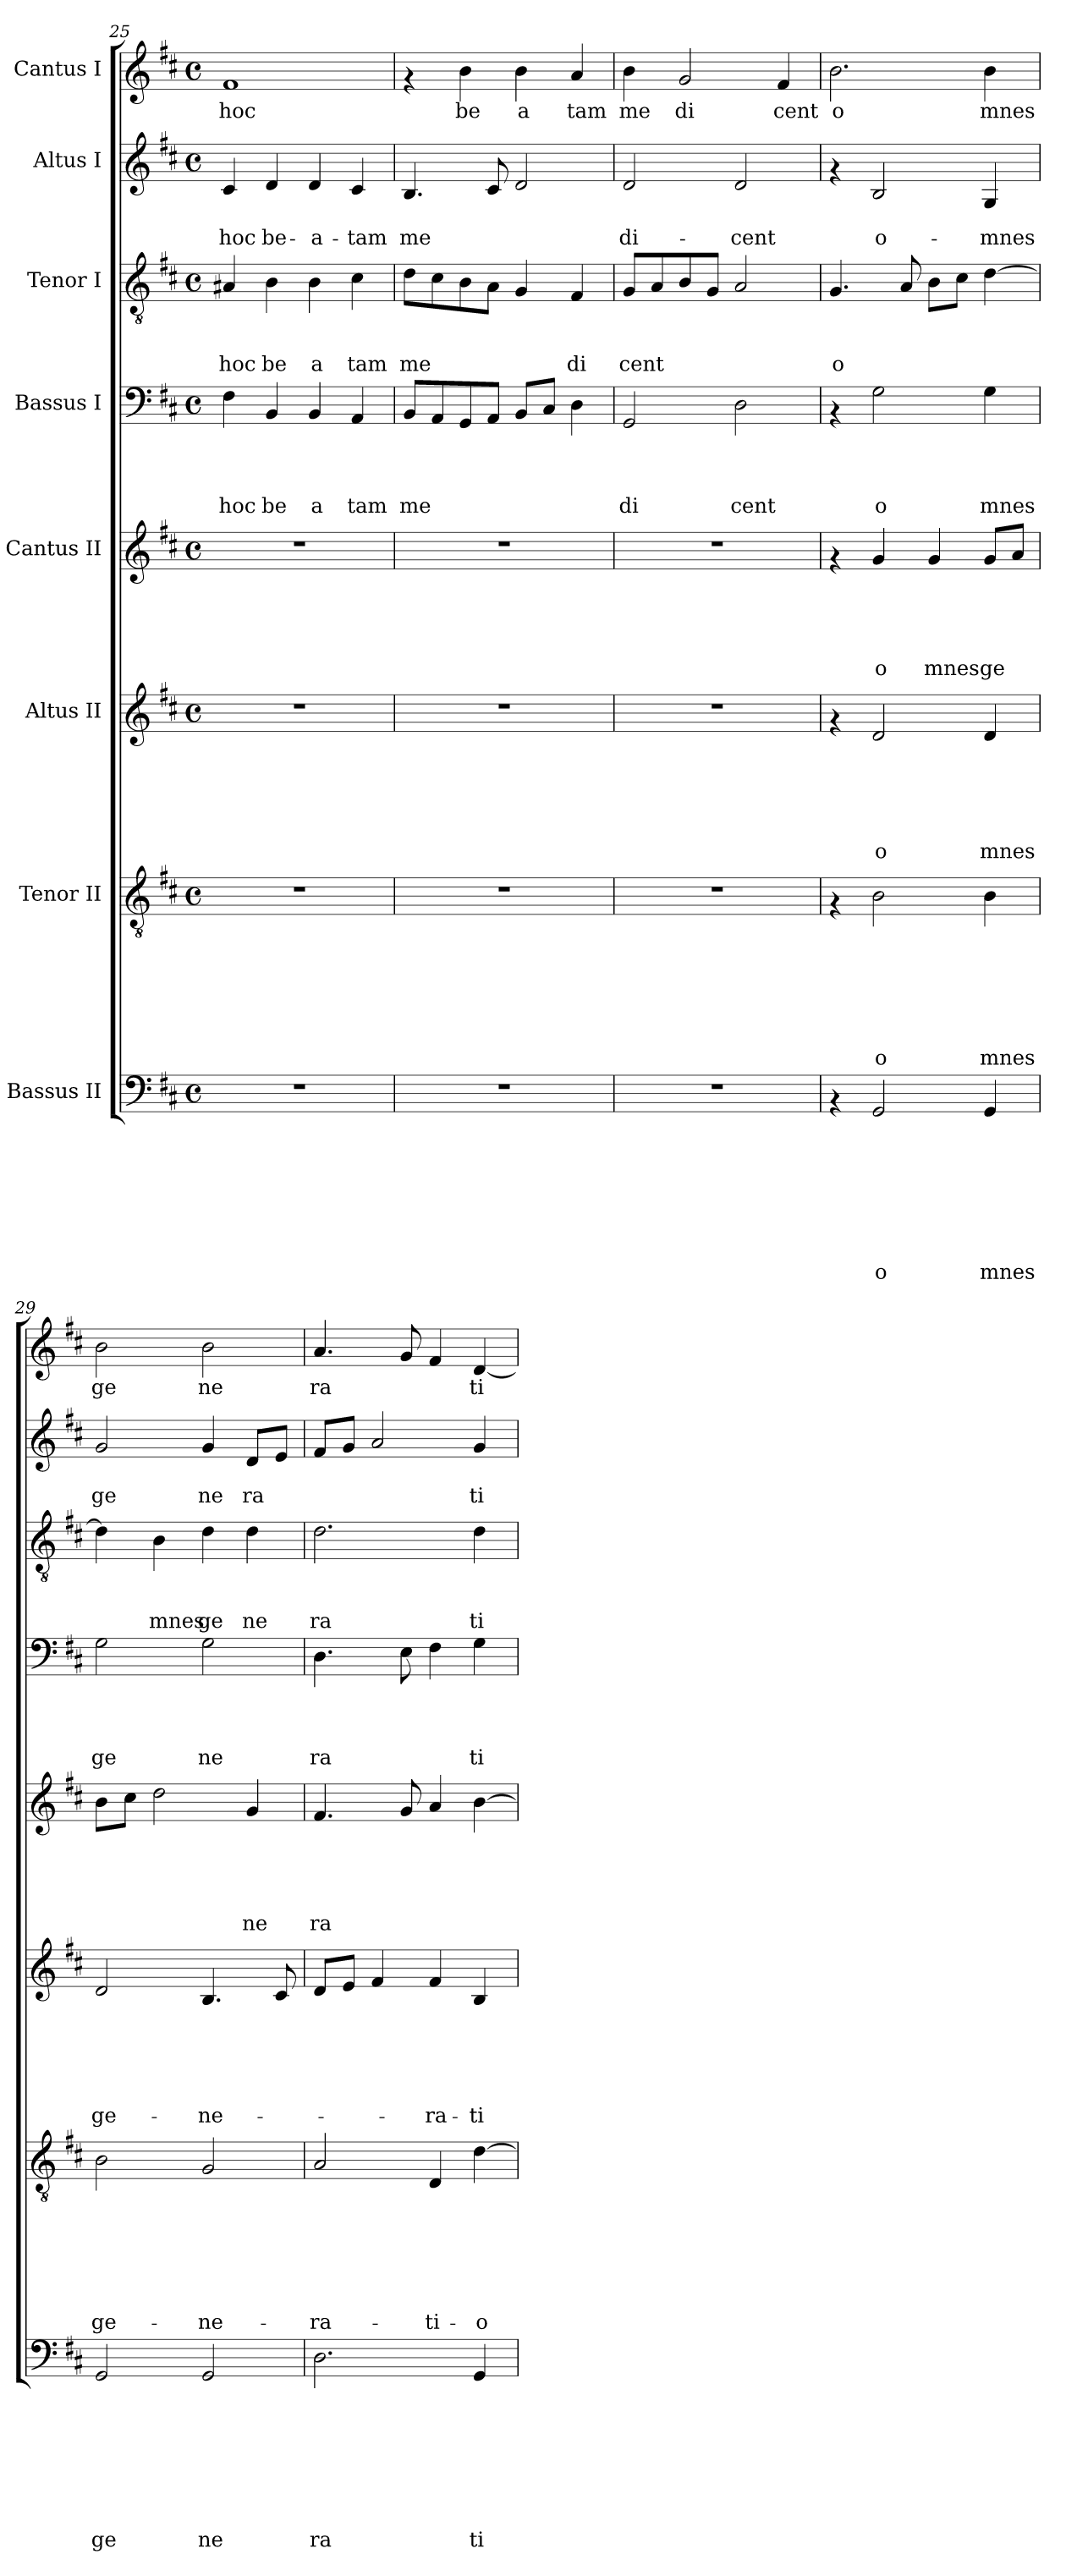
**kern	**text	**text	**text	**text	**text	**text	**text	**text	**kern	**text	**text	**text	**text	**text	**text	**text	**kern	**text	**text	**text	**text	**text	**text	**kern	**text	**text	**text	**text	**text	**kern	**text	**text	**text	**text	**kern	**text	**text	**text	**kern	**text	**text	**kern	**text
*part8	*part8	*part8	*part8	*part8	*part8	*part8	*part8	*part8	*part7	*part7	*part7	*part7	*part7	*part7	*part7	*part7	*part6	*part6	*part6	*part6	*part6	*part6	*part6	*part5	*part5	*part5	*part5	*part5	*part5	*part4	*part4	*part4	*part4	*part4	*part3	*part3	*part3	*part3	*part2	*part2	*part2	*part1	*part1
*staff8	*staff8	*staff8	*staff8	*staff8	*staff8	*staff8	*staff8	*staff8	*staff7	*staff7	*staff7	*staff7	*staff7	*staff7	*staff7	*staff7	*staff6	*staff6	*staff6	*staff6	*staff6	*staff6	*staff6	*staff5	*staff5	*staff5	*staff5	*staff5	*staff5	*staff4	*staff4	*staff4	*staff4	*staff4	*staff3	*staff3	*staff3	*staff3	*staff2	*staff2	*staff2	*staff1	*staff1
*I"Bassus II	*	*	*	*	*	*	*	*	*I"Tenor II	*	*	*	*	*	*	*	*I"Altus II	*	*	*	*	*	*	*I"Cantus II	*	*	*	*	*	*I"Bassus I	*	*	*	*	*I"Tenor I	*	*	*	*I"Altus I	*	*	*I"Cantus I	*
*clefF4	*	*	*	*	*	*	*	*	*clefGv2	*	*	*	*	*	*	*	*clefG2	*	*	*	*	*	*	*clefG2	*	*	*	*	*	*clefF4	*	*	*	*	*clefGv2	*	*	*	*clefG2	*	*	*clefG2	*
*k[f#c#]	*	*	*	*	*	*	*	*	*k[f#c#]	*	*	*	*	*	*	*	*k[f#c#]	*	*	*	*	*	*	*k[f#c#]	*	*	*	*	*	*k[f#c#]	*	*	*	*	*k[f#c#]	*	*	*	*k[f#c#]	*	*	*k[f#c#]	*
*D:	*	*	*	*	*	*	*	*	*D:	*	*	*	*	*	*	*	*D:	*	*	*	*	*	*	*D:	*	*	*	*	*	*D:	*	*	*	*	*D:	*	*	*	*D:	*	*	*D:	*
*M4/4	*	*	*	*	*	*	*	*	*M4/4	*	*	*	*	*	*	*	*M4/4	*	*	*	*	*	*	*M4/4	*	*	*	*	*	*M4/4	*	*	*	*	*M4/4	*	*	*	*M4/4	*	*	*M4/4	*
*met(c)	*	*	*	*	*	*	*	*	*met(c)	*	*	*	*	*	*	*	*met(c)	*	*	*	*	*	*	*met(c)	*	*	*	*	*	*met(c)	*	*	*	*	*met(c)	*	*	*	*met(c)	*	*	*met(c)	*
=25	=25	=25	=25	=25	=25	=25	=25	=25	=25	=25	=25	=25	=25	=25	=25	=25	=25	=25	=25	=25	=25	=25	=25	=25	=25	=25	=25	=25	=25	=25	=25	=25	=25	=25	=25	=25	=25	=25	=25	=25	=25	=25	=25
!	!	!	!	!	!	!	!	!	!	!	!	!	!	!	!	!	!	!	!	!	!	!	!	!	!	!	!	!	!	!	!	!	!	!LO:LY:b	!	!	!	!LO:LY:b	!	!	!LO:LY:b	!	!LO:LY:b
1r	.	.	.	.	.	.	.	.	1r	.	.	.	.	.	.	.	1r	.	.	.	.	.	.	1r	.	.	.	.	.	4F#\	.	.	.	hoc	4A#X/	.	.	hoc	4c#/	.	hoc	1f#	hoc
!	!	!	!	!	!	!	!	!	!	!	!	!	!	!	!	!	!	!	!	!	!	!	!	!	!	!	!	!	!	!	!	!	!	!LO:LY:b	!	!	!	!LO:LY:b	!	!	!LO:LY:b	!	!
.	.	.	.	.	.	.	.	.	.	.	.	.	.	.	.	.	.	.	.	.	.	.	.	.	.	.	.	.	.	4BB/	.	.	.	be	4B\	.	.	be	4d/	.	be-	.	.
!	!	!	!	!	!	!	!	!	!	!	!	!	!	!	!	!	!	!	!	!	!	!	!	!	!	!	!	!	!	!	!	!	!	!LO:LY:b	!	!	!	!LO:LY:b	!	!	!LO:LY:b	!	!
.	.	.	.	.	.	.	.	.	.	.	.	.	.	.	.	.	.	.	.	.	.	.	.	.	.	.	.	.	.	4BB/	.	.	.	a	4B\	.	.	a	4d/	.	-a-	.	.
!	!	!	!	!	!	!	!	!	!	!	!	!	!	!	!	!	!	!	!	!	!	!	!	!	!	!	!	!	!	!	!	!	!	!LO:LY:b	!	!	!	!LO:LY:b	!	!	!LO:LY:b	!	!
.	.	.	.	.	.	.	.	.	.	.	.	.	.	.	.	.	.	.	.	.	.	.	.	.	.	.	.	.	.	4AA/	.	.	.	tam	4c#\	.	.	tam	4c#/	.	-tam	.	.
=26	=26	=26	=26	=26	=26	=26	=26	=26	=26	=26	=26	=26	=26	=26	=26	=26	=26	=26	=26	=26	=26	=26	=26	=26	=26	=26	=26	=26	=26	=26	=26	=26	=26	=26	=26	=26	=26	=26	=26	=26	=26	=26	=26
!	!	!	!	!	!	!	!	!	!	!	!	!	!	!	!	!	!	!	!	!	!	!	!	!	!	!	!	!	!	!	!	!	!	!LO:LY:b	!	!	!	!LO:LY:b	!	!	!LO:LY:b	!	!
1r	.	.	.	.	.	.	.	.	1r	.	.	.	.	.	.	.	1r	.	.	.	.	.	.	1r	.	.	.	.	.	8BB/L	.	.	.	me	8d\L	.	.	me	4.B/	.	me	4rf	.
.	.	.	.	.	.	.	.	.	.	.	.	.	.	.	.	.	.	.	.	.	.	.	.	.	.	.	.	.	.	8AA/	.	.	.	.	8c#\	.	.	.	.	.	.	.	.
!	!	!	!	!	!	!	!	!	!	!	!	!	!	!	!	!	!	!	!	!	!	!	!	!	!	!	!	!	!	!	!	!	!	!	!	!	!	!	!	!	!	!	!LO:LY:b
.	.	.	.	.	.	.	.	.	.	.	.	.	.	.	.	.	.	.	.	.	.	.	.	.	.	.	.	.	.	8GG/	.	.	.	.	8B\	.	.	.	.	.	.	4b\	be
.	.	.	.	.	.	.	.	.	.	.	.	.	.	.	.	.	.	.	.	.	.	.	.	.	.	.	.	.	.	8AA/J	.	.	.	.	8A\J	.	.	.	8c#/	.	.	.	.
!	!	!	!	!	!	!	!	!	!	!	!	!	!	!	!	!	!	!	!	!	!	!	!	!	!	!	!	!	!	!	!	!	!	!	!	!	!	!	!	!	!	!	!LO:LY:b
.	.	.	.	.	.	.	.	.	.	.	.	.	.	.	.	.	.	.	.	.	.	.	.	.	.	.	.	.	.	8BB/L	.	.	.	.	4G/	.	.	.	2d/	.	.	4b\	a
.	.	.	.	.	.	.	.	.	.	.	.	.	.	.	.	.	.	.	.	.	.	.	.	.	.	.	.	.	.	8C#/J	.	.	.	.	.	.	.	.	.	.	.	.	.
!	!	!	!	!	!	!	!	!	!	!	!	!	!	!	!	!	!	!	!	!	!	!	!	!	!	!	!	!	!	!	!	!	!	!	!	!	!	!LO:LY:b	!	!	!	!	!LO:LY:b
.	.	.	.	.	.	.	.	.	.	.	.	.	.	.	.	.	.	.	.	.	.	.	.	.	.	.	.	.	.	4D\	.	.	.	.	4F#/	.	.	di	.	.	.	4a/	tam
=27	=27	=27	=27	=27	=27	=27	=27	=27	=27	=27	=27	=27	=27	=27	=27	=27	=27	=27	=27	=27	=27	=27	=27	=27	=27	=27	=27	=27	=27	=27	=27	=27	=27	=27	=27	=27	=27	=27	=27	=27	=27	=27	=27
!	!	!	!	!	!	!	!	!	!	!	!	!	!	!	!	!	!	!	!	!	!	!	!	!	!	!	!	!	!	!	!	!	!	!LO:LY:b	!	!	!	!LO:LY:b	!	!	!LO:LY:b	!	!LO:LY:b
1r	.	.	.	.	.	.	.	.	1r	.	.	.	.	.	.	.	1r	.	.	.	.	.	.	1r	.	.	.	.	.	2GG/	.	.	.	di	8G/L	.	.	cent	2d/	.	di-	4b\	me
.	.	.	.	.	.	.	.	.	.	.	.	.	.	.	.	.	.	.	.	.	.	.	.	.	.	.	.	.	.	.	.	.	.	.	8A/	.	.	.	.	.	.	.	.
!	!	!	!	!	!	!	!	!	!	!	!	!	!	!	!	!	!	!	!	!	!	!	!	!	!	!	!	!	!	!	!	!	!	!	!	!	!	!	!	!	!	!	!LO:LY:b
.	.	.	.	.	.	.	.	.	.	.	.	.	.	.	.	.	.	.	.	.	.	.	.	.	.	.	.	.	.	.	.	.	.	.	8B/	.	.	.	.	.	.	2g/	di
.	.	.	.	.	.	.	.	.	.	.	.	.	.	.	.	.	.	.	.	.	.	.	.	.	.	.	.	.	.	.	.	.	.	.	8G/J	.	.	.	.	.	.	.	.
!	!	!	!	!	!	!	!	!	!	!	!	!	!	!	!	!	!	!	!	!	!	!	!	!	!	!	!	!	!	!	!	!	!	!LO:LY:b	!	!	!	!	!	!	!LO:LY:b	!	!
.	.	.	.	.	.	.	.	.	.	.	.	.	.	.	.	.	.	.	.	.	.	.	.	.	.	.	.	.	.	2D\	.	.	.	cent	2A/	.	.	.	2d/	.	-cent	.	.
!	!	!	!	!	!	!	!	!	!	!	!	!	!	!	!	!	!	!	!	!	!	!	!	!	!	!	!	!	!	!	!	!	!	!	!	!	!	!	!	!	!	!	!LO:LY:b
.	.	.	.	.	.	.	.	.	.	.	.	.	.	.	.	.	.	.	.	.	.	.	.	.	.	.	.	.	.	.	.	.	.	.	.	.	.	.	.	.	.	4f#/	cent
=28	=28	=28	=28	=28	=28	=28	=28	=28	=28	=28	=28	=28	=28	=28	=28	=28	=28	=28	=28	=28	=28	=28	=28	=28	=28	=28	=28	=28	=28	=28	=28	=28	=28	=28	=28	=28	=28	=28	=28	=28	=28	=28	=28
!	!	!	!	!	!	!	!	!	!	!	!	!	!	!	!	!	!	!	!	!	!	!	!	!	!	!	!	!	!	!	!	!	!	!	!	!	!	!LO:LY:b	!	!	!	!	!LO:LY:b
4rAA	.	.	.	.	.	.	.	.	4rF	.	.	.	.	.	.	.	4rf	.	.	.	.	.	.	4rf	.	.	.	.	.	4rAA	.	.	.	.	4.G/	.	.	o	4rf	.	.	2.b\	o
!	!	!	!	!	!	!	!	!LO:LY:b	!	!	!	!	!	!	!	!LO:LY:b	!	!	!	!	!	!	!LO:LY:b	!	!	!	!	!	!LO:LY:b	!	!	!	!	!LO:LY:b	!	!	!	!	!	!	!LO:LY:b	!	!
2GG/	.	.	.	.	.	.	.	o	2B\	.	.	.	.	.	.	o	2d/	.	.	.	.	.	o	4g/	.	.	.	.	o	2G\	.	.	.	o	.	.	.	.	2B/	.	o-	.	.
.	.	.	.	.	.	.	.	.	.	.	.	.	.	.	.	.	.	.	.	.	.	.	.	.	.	.	.	.	.	.	.	.	.	.	8A/	.	.	.	.	.	.	.	.
!	!	!	!	!	!	!	!	!	!	!	!	!	!	!	!	!	!	!	!	!	!	!	!	!	!	!	!	!	!LO:LY:b	!	!	!	!	!	!	!	!	!	!	!	!	!	!
.	.	.	.	.	.	.	.	.	.	.	.	.	.	.	.	.	.	.	.	.	.	.	.	4g/	.	.	.	.	mnes	.	.	.	.	.	8B\L	.	.	.	.	.	.	.	.
.	.	.	.	.	.	.	.	.	.	.	.	.	.	.	.	.	.	.	.	.	.	.	.	.	.	.	.	.	.	.	.	.	.	.	8c#\J	.	.	.	.	.	.	.	.
!	!	!	!	!	!	!	!	!LO:LY:b	!	!	!	!	!	!	!	!LO:LY:b	!	!	!	!	!	!	!LO:LY:b	!	!	!	!	!	!LO:LY:b	!	!	!	!	!LO:LY:b	!	!	!	!	!	!	!LO:LY:b	!	!LO:LY:b
4GG/	.	.	.	.	.	.	.	mnes	4B\	.	.	.	.	.	.	mnes	4d/	.	.	.	.	.	mnes	8g/L	.	.	.	.	ge	4G\	.	.	.	mnes	[>4d\	.	.	.	4G/	.	-mnes	4b\	mnes
.	.	.	.	.	.	.	.	.	.	.	.	.	.	.	.	.	.	.	.	.	.	.	.	8a/J	.	.	.	.	.	.	.	.	.	.	.	.	.	.	.	.	.	.	.
!!LO:PB:g=z
=29	=29	=29	=29	=29	=29	=29	=29	=29	=29	=29	=29	=29	=29	=29	=29	=29	=29	=29	=29	=29	=29	=29	=29	=29	=29	=29	=29	=29	=29	=29	=29	=29	=29	=29	=29	=29	=29	=29	=29	=29	=29	=29	=29
!	!	!	!	!	!	!	!	!LO:LY:b	!	!	!	!	!	!	!	!LO:LY:b	!	!	!	!	!	!	!LO:LY:b	!	!	!	!	!	!	!	!	!	!	!LO:LY:b	!	!	!	!	!	!	!LO:LY:b	!	!LO:LY:b
2GG/	.	.	.	.	.	.	.	ge	2B\	.	.	.	.	.	.	ge-	2d/	.	.	.	.	.	ge-	8b\L	.	.	.	.	.	2G\	.	.	.	ge	4d\]	.	.	.	2g/	.	ge	2b\	ge
.	.	.	.	.	.	.	.	.	.	.	.	.	.	.	.	.	.	.	.	.	.	.	.	8cc#\J	.	.	.	.	.	.	.	.	.	.	.	.	.	.	.	.	.	.	.
!	!	!	!	!	!	!	!	!	!	!	!	!	!	!	!	!	!	!	!	!	!	!	!	!	!	!	!	!	!	!	!	!	!	!	!	!	!	!LO:LY:b	!	!	!	!	!
.	.	.	.	.	.	.	.	.	.	.	.	.	.	.	.	.	.	.	.	.	.	.	.	2dd\	.	.	.	.	.	.	.	.	.	.	4B\	.	.	mnes	.	.	.	.	.
!	!	!	!	!	!	!	!	!LO:LY:b	!	!	!	!	!	!	!	!LO:LY:b	!	!	!	!	!	!	!LO:LY:b	!	!	!	!	!	!	!	!	!	!	!LO:LY:b	!	!	!	!LO:LY:b	!	!	!LO:LY:b	!	!LO:LY:b
2GG/	.	.	.	.	.	.	.	ne	2G/	.	.	.	.	.	.	-ne-	4.B/	.	.	.	.	.	-ne-	.	.	.	.	.	.	2G\	.	.	.	ne	4d\	.	.	ge	4g/	.	ne	2b\	ne
!	!	!	!	!	!	!	!	!	!	!	!	!	!	!	!	!	!	!	!	!	!	!	!	!	!	!	!	!	!LO:LY:b	!	!	!	!	!	!	!	!	!LO:LY:b	!	!	!LO:LY:b	!	!
.	.	.	.	.	.	.	.	.	.	.	.	.	.	.	.	.	.	.	.	.	.	.	.	4g/	.	.	.	.	ne	.	.	.	.	.	4d\	.	.	ne	8d/L	.	ra	.	.
.	.	.	.	.	.	.	.	.	.	.	.	.	.	.	.	.	8c#/	.	.	.	.	.	.	.	.	.	.	.	.	.	.	.	.	.	.	.	.	.	8e/J	.	.	.	.
=30	=30	=30	=30	=30	=30	=30	=30	=30	=30	=30	=30	=30	=30	=30	=30	=30	=30	=30	=30	=30	=30	=30	=30	=30	=30	=30	=30	=30	=30	=30	=30	=30	=30	=30	=30	=30	=30	=30	=30	=30	=30	=30	=30
!	!	!	!	!	!	!	!	!LO:LY:b	!	!	!	!	!	!	!	!LO:LY:b	!	!	!	!	!	!	!	!	!	!	!	!	!LO:LY:b	!	!	!	!	!LO:LY:b	!	!	!	!LO:LY:b	!	!	!	!	!LO:LY:b
2.D\	.	.	.	.	.	.	.	ra	2A/	.	.	.	.	.	.	-ra-	8d/L	.	.	.	.	.	.	4.f#/	.	.	.	.	ra	4.D\	.	.	.	ra	2.d\	.	.	ra	8f#/L	.	.	4.a/	ra
.	.	.	.	.	.	.	.	.	.	.	.	.	.	.	.	.	8e/J	.	.	.	.	.	.	.	.	.	.	.	.	.	.	.	.	.	.	.	.	.	8g/J	.	.	.	.
.	.	.	.	.	.	.	.	.	.	.	.	.	.	.	.	.	4f#/	.	.	.	.	.	.	.	.	.	.	.	.	.	.	.	.	.	.	.	.	.	2a/	.	.	.	.
.	.	.	.	.	.	.	.	.	.	.	.	.	.	.	.	.	.	.	.	.	.	.	.	8g/	.	.	.	.	.	8E\	.	.	.	.	.	.	.	.	.	.	.	8g/	.
!	!	!	!	!	!	!	!	!	!	!	!	!	!	!	!	!LO:LY:b	!	!	!	!	!	!	!LO:LY:b	!	!	!	!	!	!	!	!	!	!	!	!	!	!	!	!	!	!	!	!
.	.	.	.	.	.	.	.	.	4D/	.	.	.	.	.	.	-ti-	4f#/	.	.	.	.	.	-ra-	4a/	.	.	.	.	.	4F#\	.	.	.	.	.	.	.	.	.	.	.	4f#/	.
!	!	!	!	!	!	!	!	!LO:LY:b	!	!	!	!	!	!	!	!LO:LY:b	!	!	!	!	!	!	!LO:LY:b	!	!	!	!	!	!	!	!	!	!	!LO:LY:b	!	!	!	!LO:LY:b	!	!	!LO:LY:b	!	!LO:LY:b
4GG/	.	.	.	.	.	.	.	ti	[>4d\	.	.	.	.	.	.	-o-	4B/	.	.	.	.	.	-ti-	[<4b\	.	.	.	.	.	4G\	.	.	.	ti	4d\	.	.	ti	4g/	.	ti	[<4d/	ti
=	=	=	=	=	=	=	=	=	=	=	=	=	=	=	=	=	=	=	=	=	=	=	=	=	=	=	=	=	=	=	=	=	=	=	=	=	=	=	=	=	=	=	=
*-	*-	*-	*-	*-	*-	*-	*-	*-	*-	*-	*-	*-	*-	*-	*-	*-	*-	*-	*-	*-	*-	*-	*-	*-	*-	*-	*-	*-	*-	*-	*-	*-	*-	*-	*-	*-	*-	*-	*-	*-	*-	*-	*-
